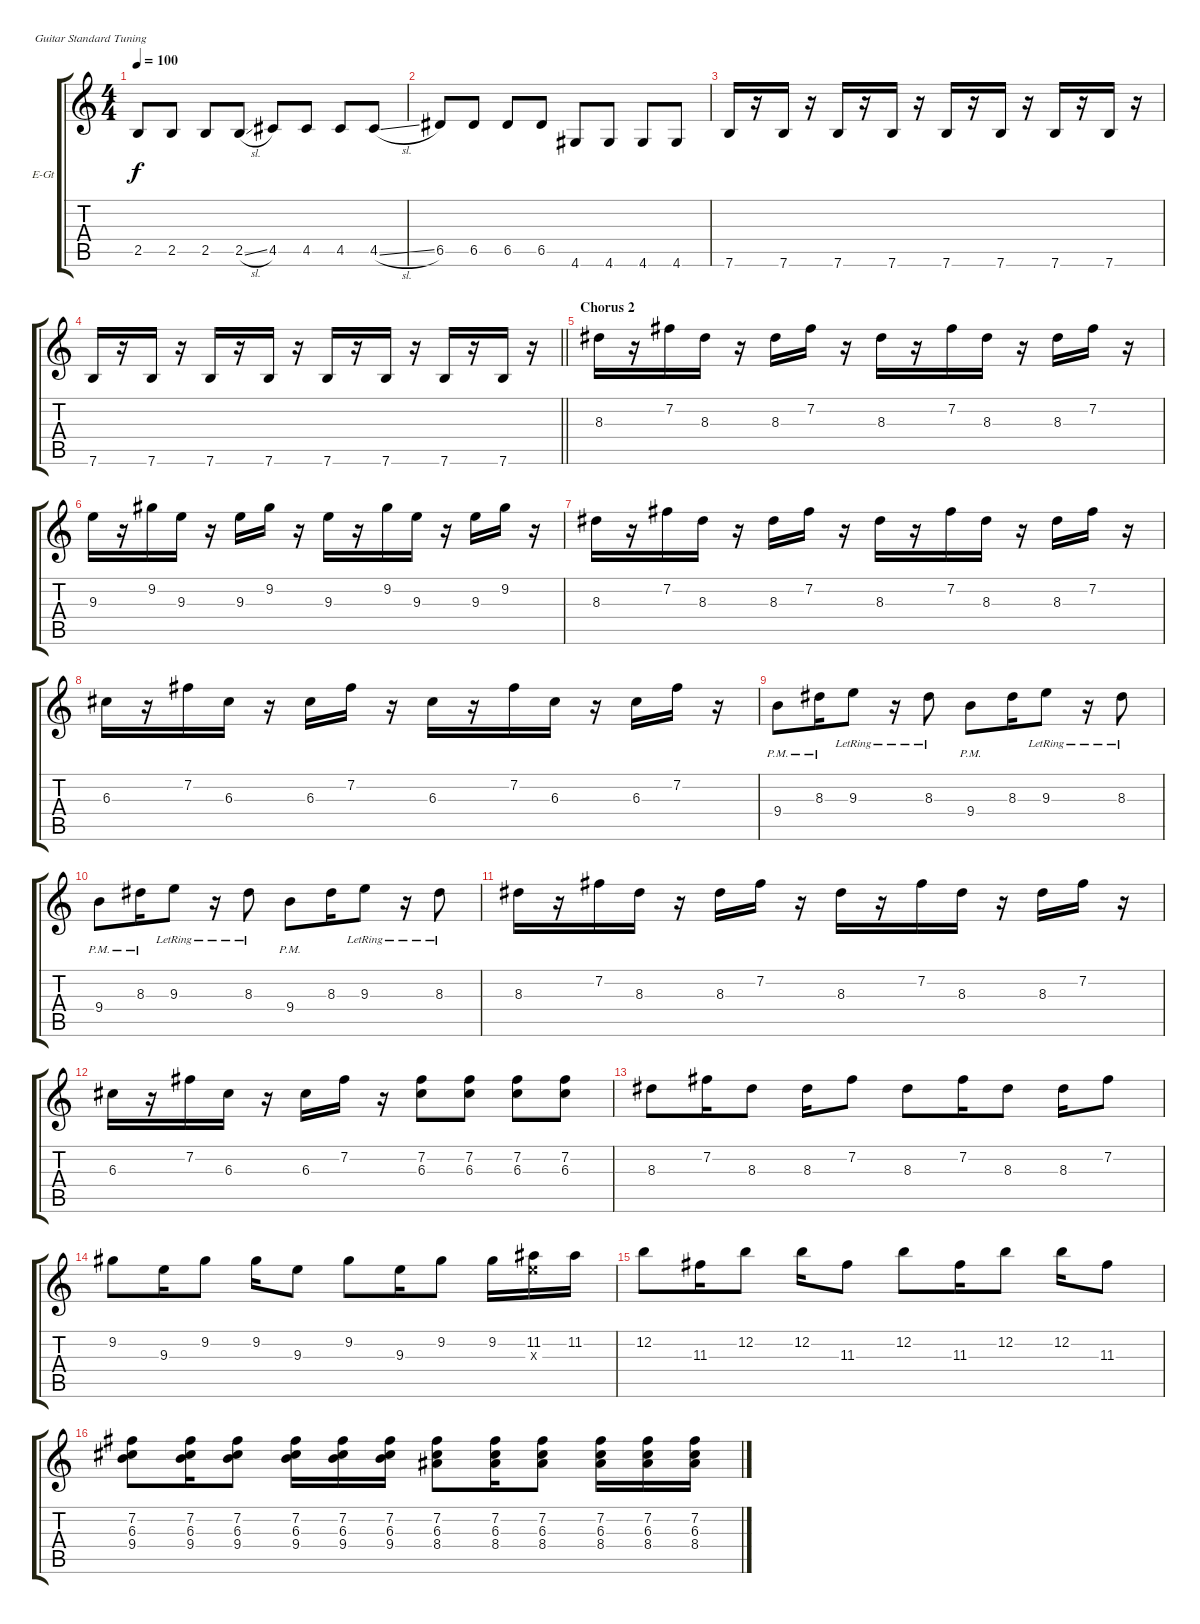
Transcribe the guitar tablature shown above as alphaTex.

\bracketExtendMode groupsimilarinstruments
\firstSystemTrackNameOrientation horizontal
\otherSystemsTrackNameOrientation horizontal
\track ("Nick Valensi" "E-Gt") {instrument overdrivenguitar}
\staff {score tabs}
\tuning (E4 B3 G3 D3 A2 E2)
\ts (4 4)
\tempo 100
\clef g2
\ks c
2.5.8{dy f} 2.5.8 2.5.8 2.5{sl}.8 4.5.8 4.5.8 4.5.8 4.5{sl}.8 |
6.5.8 6.5.8 6.5.8 6.5.8 4.6.8 4.6.8 4.6.8 4.6.8 |
7.6.16 r.16 7.6.16 r.16 7.6.16 r.16 7.6.16 r.16 7.6.16 r.16 7.6.16 r.16 7.6.16 r.16 7.6.16 r.16 |
\barLineRight lightlight
7.6.16 r.16 7.6.16 r.16 7.6.16 r.16 7.6.16 r.16 7.6.16 r.16 7.6.16 r.16 7.6.16 r.16 7.6.16 r.16 |
\section ("" "Chorus 2")
8.3.16 r.16 7.2.16 8.3.16 r.16 8.3.16 7.2.16 r.16 8.3.16 r.16 7.2.16 8.3.16 r.16 8.3.16 7.2.16 r.16 |
9.3.16 r.16 9.2.16 9.3.16 r.16 9.3.16 9.2.16 r.16 9.3.16 r.16 9.2.16 9.3.16 r.16 9.3.16 9.2.16 r.16 |
8.3.16 r.16 7.2.16 8.3.16 r.16 8.3.16 7.2.16 r.16 8.3.16 r.16 7.2.16 8.3.16 r.16 8.3.16 7.2.16 r.16 |
6.3.16 r.16 7.2.16 6.3.16 r.16 6.3.16 7.2.16 r.16 6.3.16 r.16 7.2.16 6.3.16 r.16 6.3.16 7.2.16 r.16 |
9.4{pm}.8 8.3{pm}.16 9.3{lr}.8 r.16 8.3{lr}.8 9.4{pm}.8 8.3.16 9.3{lr}.8 r.16 8.3{lr}.8 |
9.4{pm}.8 8.3{pm}.16 9.3{lr}.8 r.16 8.3{lr}.8 9.4{pm}.8 8.3.16 9.3{lr}.8 r.16 8.3{lr}.8 |
8.3.16 r.16 7.2.16 8.3.16 r.16 8.3.16 7.2.16 r.16 8.3.16 r.16 7.2.16 8.3.16 r.16 8.3.16 7.2.16 r.16 |
6.3.16 r.16 7.2.16 6.3.16 r.16 6.3.16 7.2.16 r.16 (7.2 6.3).8 (7.2 6.3).8 (7.2 6.3).8 (7.2 6.3).8 |
8.3.8 7.2.16 8.3.8 8.3.16 7.2.8 8.3.8 7.2.16 8.3.8 8.3.16 7.2.8 |
9.2.8 9.3.16 9.2.8 9.2.16 9.3.8 9.2.8 9.3.16 9.2.8 9.2.16 (11.2 9.3{x}).16 11.2.16 |
12.2.8 11.3.16 12.2.8 12.2.16 11.3.8 12.2.8 11.3.16 12.2.8 12.2.16 11.3.8 |
(7.2 6.3 9.4).8 (7.2 6.3 9.4).16 (7.2 6.3 9.4).8 (7.2 6.3 9.4).16 (7.2 6.3 9.4).16 (7.2 6.3 9.4).16 (7.2 6.3 8.4).8 (7.2 6.3 8.4).16 (7.2 6.3 8.4).8 (7.2 6.3 8.4).16 (7.2 6.3 8.4).16 (7.2 6.3 8.4).16
